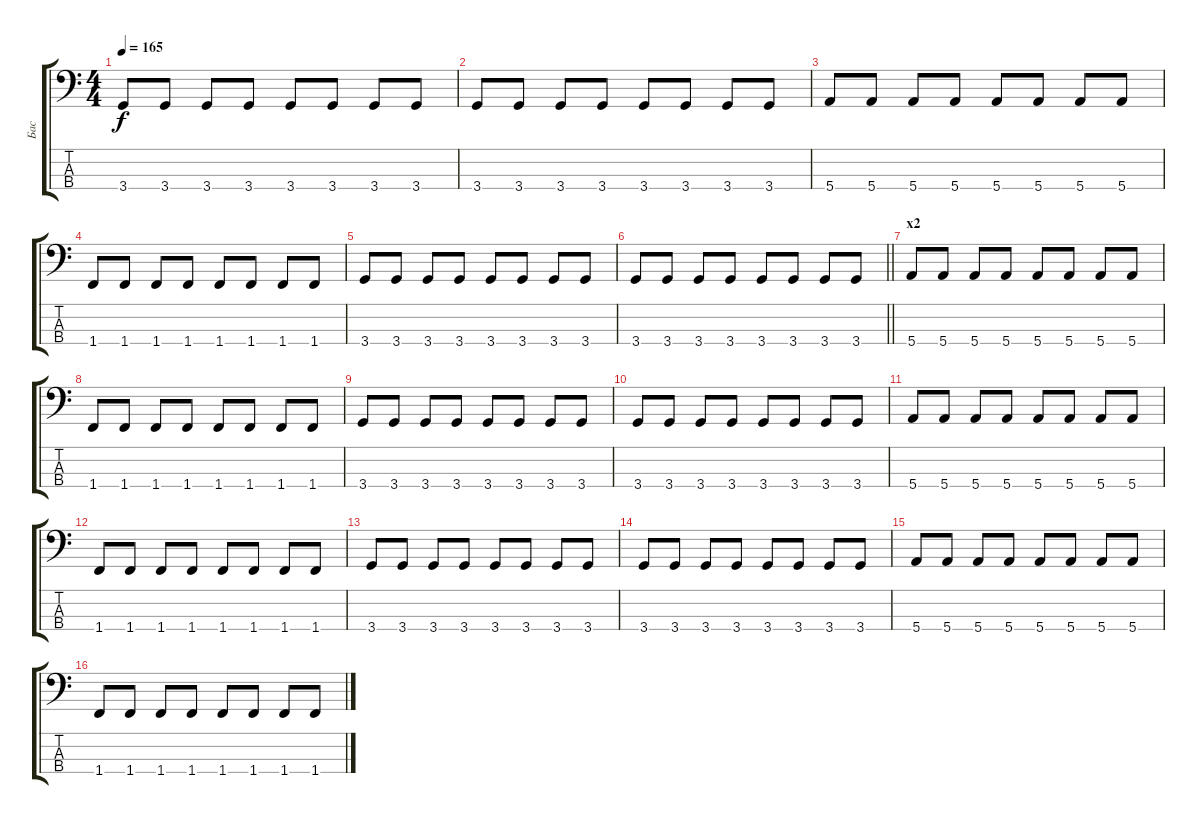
\track ("Бас" "Бас") {instrument electricbasspick}
\staff {score tabs}
\tuning (G2 D2 A1 E1) {hide}
\ts (4 4)
\tempo 165
\clef f4
\ks c
3.4.8{dy f} 3.4.8 3.4.8 3.4.8 3.4.8 3.4.8 3.4.8 3.4.8 |
3.4.8 3.4.8 3.4.8 3.4.8 3.4.8 3.4.8 3.4.8 3.4.8 |
5.4.8 5.4.8 5.4.8 5.4.8 5.4.8 5.4.8 5.4.8 5.4.8 |
1.4.8 1.4.8 1.4.8 1.4.8 1.4.8 1.4.8 1.4.8 1.4.8 |
3.4.8 3.4.8 3.4.8 3.4.8 3.4.8 3.4.8 3.4.8 3.4.8 |
\barLineRight lightlight
3.4.8 3.4.8 3.4.8 3.4.8 3.4.8 3.4.8 3.4.8 3.4.8 |
\section ("" "х2")
5.4.8 5.4.8 5.4.8 5.4.8 5.4.8 5.4.8 5.4.8 5.4.8 |
1.4.8 1.4.8 1.4.8 1.4.8 1.4.8 1.4.8 1.4.8 1.4.8 |
3.4.8 3.4.8 3.4.8 3.4.8 3.4.8 3.4.8 3.4.8 3.4.8 |
3.4.8 3.4.8 3.4.8 3.4.8 3.4.8 3.4.8 3.4.8 3.4.8 |
5.4.8 5.4.8 5.4.8 5.4.8 5.4.8 5.4.8 5.4.8 5.4.8 |
1.4.8 1.4.8 1.4.8 1.4.8 1.4.8 1.4.8 1.4.8 1.4.8 |
3.4.8 3.4.8 3.4.8 3.4.8 3.4.8 3.4.8 3.4.8 3.4.8 |
3.4.8 3.4.8 3.4.8 3.4.8 3.4.8 3.4.8 3.4.8 3.4.8 |
5.4.8 5.4.8 5.4.8 5.4.8 5.4.8 5.4.8 5.4.8 5.4.8 |
1.4.8 1.4.8 1.4.8 1.4.8 1.4.8 1.4.8 1.4.8 1.4.8
